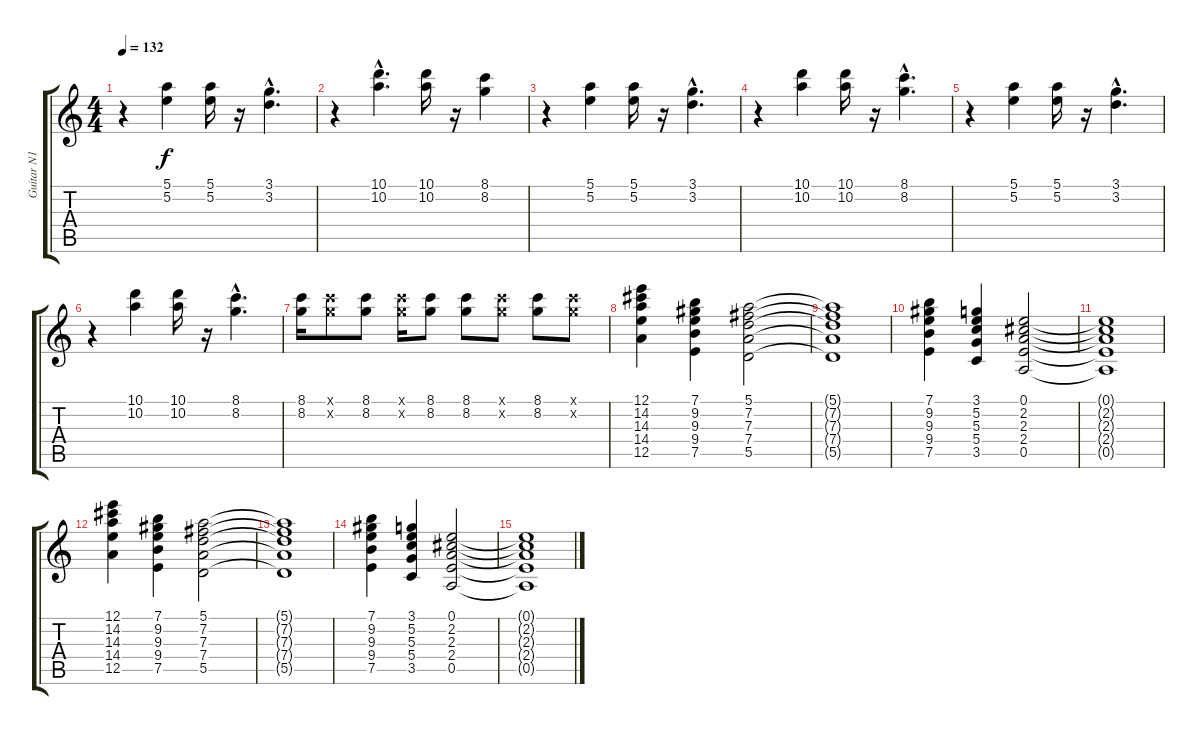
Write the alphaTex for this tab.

\track ("Guitar N1" "Guitar N1") {instrument electricguitarjazz}
\staff {score tabs}
\tuning (E4 B3 G3 D3 A2 E2) {hide}
\ts (4 4)
\tempo 132
\clef g2
\ks c
r.4{dy f} (5.1 5.2).4 (5.1 5.2).16 r.16 (3.1{hac} 3.2{hac}).4{d} |
r.4 (10.1{hac} 10.2{hac}).4{d} (10.1 10.2).16 r.16 (8.1 8.2).4 |
r.4 (5.1 5.2).4 (5.1 5.2).16 r.16 (3.1{hac} 3.2{hac}).4{d} |
r.4 (10.1 10.2).4 (10.1 10.2).16 r.16 (8.1{hac} 8.2{hac}).4{d} |
r.4 (5.1 5.2).4 (5.1 5.2).16 r.16 (3.1{hac} 3.2{hac}).4{d} |
r.4 (10.1 10.2).4 (10.1 10.2).16 r.16 (8.1{hac} 8.2{hac}).4{d} |
(8.1 8.2).16 (8.1{x} 8.2{x}).8 (8.1 8.2).8 (8.1{x} 8.2{x}).16 (8.1 8.2).8 (8.1 8.2).8 (8.1{x} 8.2{x}).8 (8.1 8.2).8 (8.1{x} 8.2{x}).8 |
(12.1 14.2 14.3 14.4 12.5).4{instrument distortionguitar} (7.1 9.2 9.3 9.4 7.5).4 (5.1 7.2 7.3 7.4 5.5).2 |
(5.1{t} 7.2{t} 7.3{t} 7.4{t} 5.5{t}).1 |
(7.1 9.2 9.3 9.4 7.5).4 (3.1 5.2 5.3 5.4 3.5).4 (0.1 2.2 2.3 2.4 0.5).2 |
(0.1{t} 2.2{t} 2.3{t} 2.4{t} 0.5{t}).1 |
(12.1 14.2 14.3 14.4 12.5).4 (7.1 9.2 9.3 9.4 7.5).4 (5.1 7.2 7.3 7.4 5.5).2 |
(5.1{t} 7.2{t} 7.3{t} 7.4{t} 5.5{t}).1 |
(7.1 9.2 9.3 9.4 7.5).4 (3.1 5.2 5.3 5.4 3.5).4 (0.1 2.2 2.3 2.4 0.5).2 |
(0.1{t} 2.2{t} 2.3{t} 2.4{t} 0.5{t}).1
